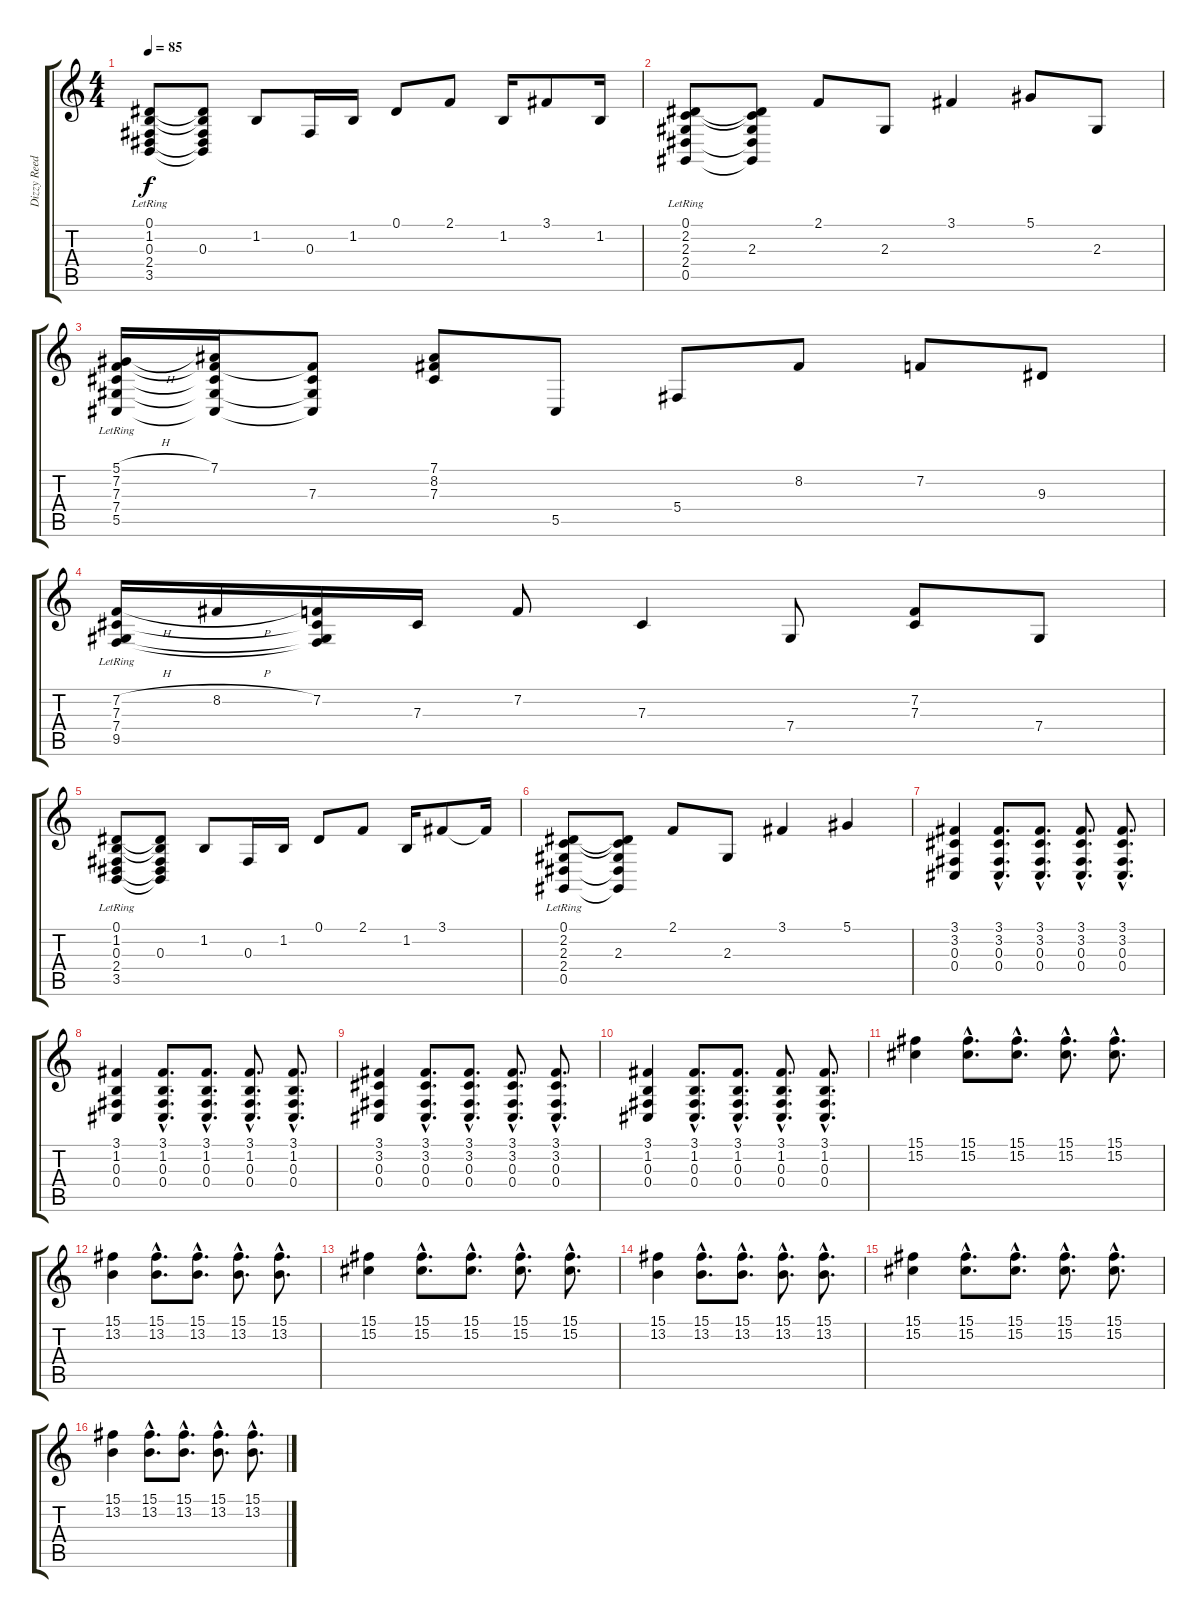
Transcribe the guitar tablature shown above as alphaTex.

\track ("Dizzy Reed" "Dizzy Reed") {instrument acousticgrandpiano}
\staff {score tabs}
\tuning (Eb4 Bb3 Gb3 Db3 Ab2 Eb2) {hide}
\ts (4 4)
\tempo 85
\clef g2
\ks c
(0.1{lr} 1.2{lr} 0.3{lr} 2.4{lr} 3.5{lr}).8{dy f instrument acousticgrandpiano} (0.1{t} 1.2{t} 0.3 2.4{t} 3.5{t}).8 1.2.8 0.3.16 1.2.16 0.1.8 2.1.8 1.2.16 3.1.8 1.2.16 |
(0.1{lr} 2.2{lr} 2.3{lr} 2.4{lr} 0.5{lr}).8 (0.1{t} 2.2{t} 2.3 2.4{t} 0.5{t}).8 2.1.8 2.3.8 3.1.4 5.1.8 2.3.8 |
(5.1{h lr} 7.2{lr} 7.3{lr} 7.4{lr} 5.5{lr}).16 (7.1 7.2{t} 7.3{t} 7.4{t} 5.5{t}).16 (7.2{t} 7.3 7.4{t} 5.5{t}).8 (7.1 8.2 7.3).8 5.5.8 5.4.8 8.2.8 7.2.8 9.3.8 |
(7.2{h lr} 7.3{lr} 7.4{lr} 9.5{lr}).16 8.2{h}.16 (7.2 7.3{t} 7.4{t} 9.5{t}).16 7.3.16 7.2.8 7.3.4 7.4.8 (7.2 7.3).8 7.4.8 |
(0.1{lr} 1.2{lr} 0.3{lr} 2.4{lr} 3.5{lr}).8 (0.1{t} 1.2{t} 0.3 2.4{t} 3.5{t}).8 1.2.8 0.3.16 1.2.16 0.1.8 2.1.8 1.2.16 3.1.8 3.1{t}.16 |
(0.1{lr} 2.2{lr} 2.3{lr} 2.4{lr} 0.5{lr}).8 (0.1{t} 2.2{t} 2.3 2.4{t} 0.5{t}).8 2.1.8 2.3.8 3.1.4 5.1.4 |
(3.1 3.2 0.3 0.4).4 (3.1{hac} 3.2{hac} 0.3{hac} 0.4{hac}).8{d} (3.1{hac} 3.2{hac} 0.3{hac} 0.4{hac}).8{d} (3.1{hac} 3.2{hac} 0.3{hac} 0.4{hac}).8{d} (3.1{hac} 3.2{hac} 0.3{hac} 0.4{hac}).8{d} |
(3.1 1.2 0.3 0.4).4 (3.1{hac} 1.2{hac} 0.3{hac} 0.4{hac}).8{d} (3.1{hac} 1.2{hac} 0.3{hac} 0.4{hac}).8{d} (3.1{hac} 1.2{hac} 0.3{hac} 0.4{hac}).8{d} (3.1{hac} 1.2{hac} 0.3{hac} 0.4{hac}).8{d} |
(3.1 3.2 0.3 0.4).4 (3.1{hac} 3.2{hac} 0.3{hac} 0.4{hac}).8{d} (3.1{hac} 3.2{hac} 0.3{hac} 0.4{hac}).8{d} (3.1{hac} 3.2{hac} 0.3{hac} 0.4{hac}).8{d} (3.1{hac} 3.2{hac} 0.3{hac} 0.4{hac}).8{d} |
(3.1 1.2 0.3 0.4).4 (3.1{hac} 1.2{hac} 0.3{hac} 0.4{hac}).8{d} (3.1{hac} 1.2{hac} 0.3{hac} 0.4{hac}).8{d} (3.1{hac} 1.2{hac} 0.3{hac} 0.4{hac}).8{d} (3.1{hac} 1.2{hac} 0.3{hac} 0.4{hac}).8{d} |
(15.1 15.2).4 (15.1{hac} 15.2{hac}).8{d} (15.1{hac} 15.2{hac}).8{d} (15.1{hac} 15.2{hac}).8{d} (15.1{hac} 15.2{hac}).8{d} |
(15.1 13.2).4 (15.1{hac} 13.2{hac}).8{d} (15.1{hac} 13.2{hac}).8{d} (15.1{hac} 13.2{hac}).8{d} (15.1{hac} 13.2{hac}).8{d} |
(15.1 15.2).4 (15.1{hac} 15.2{hac}).8{d} (15.1{hac} 15.2{hac}).8{d} (15.1{hac} 15.2{hac}).8{d} (15.1{hac} 15.2{hac}).8{d} |
(15.1 13.2).4 (15.1{hac} 13.2{hac}).8{d} (15.1{hac} 13.2{hac}).8{d} (15.1{hac} 13.2{hac}).8{d} (15.1{hac} 13.2{hac}).8{d} |
(15.1 15.2).4 (15.1{hac} 15.2{hac}).8{d} (15.1{hac} 15.2{hac}).8{d} (15.1{hac} 15.2{hac}).8{d} (15.1{hac} 15.2{hac}).8{d} |
(15.1 13.2).4 (15.1{hac} 13.2{hac}).8{d} (15.1{hac} 13.2{hac}).8{d} (15.1{hac} 13.2{hac}).8{d} (15.1{hac} 13.2{hac}).8{d}
